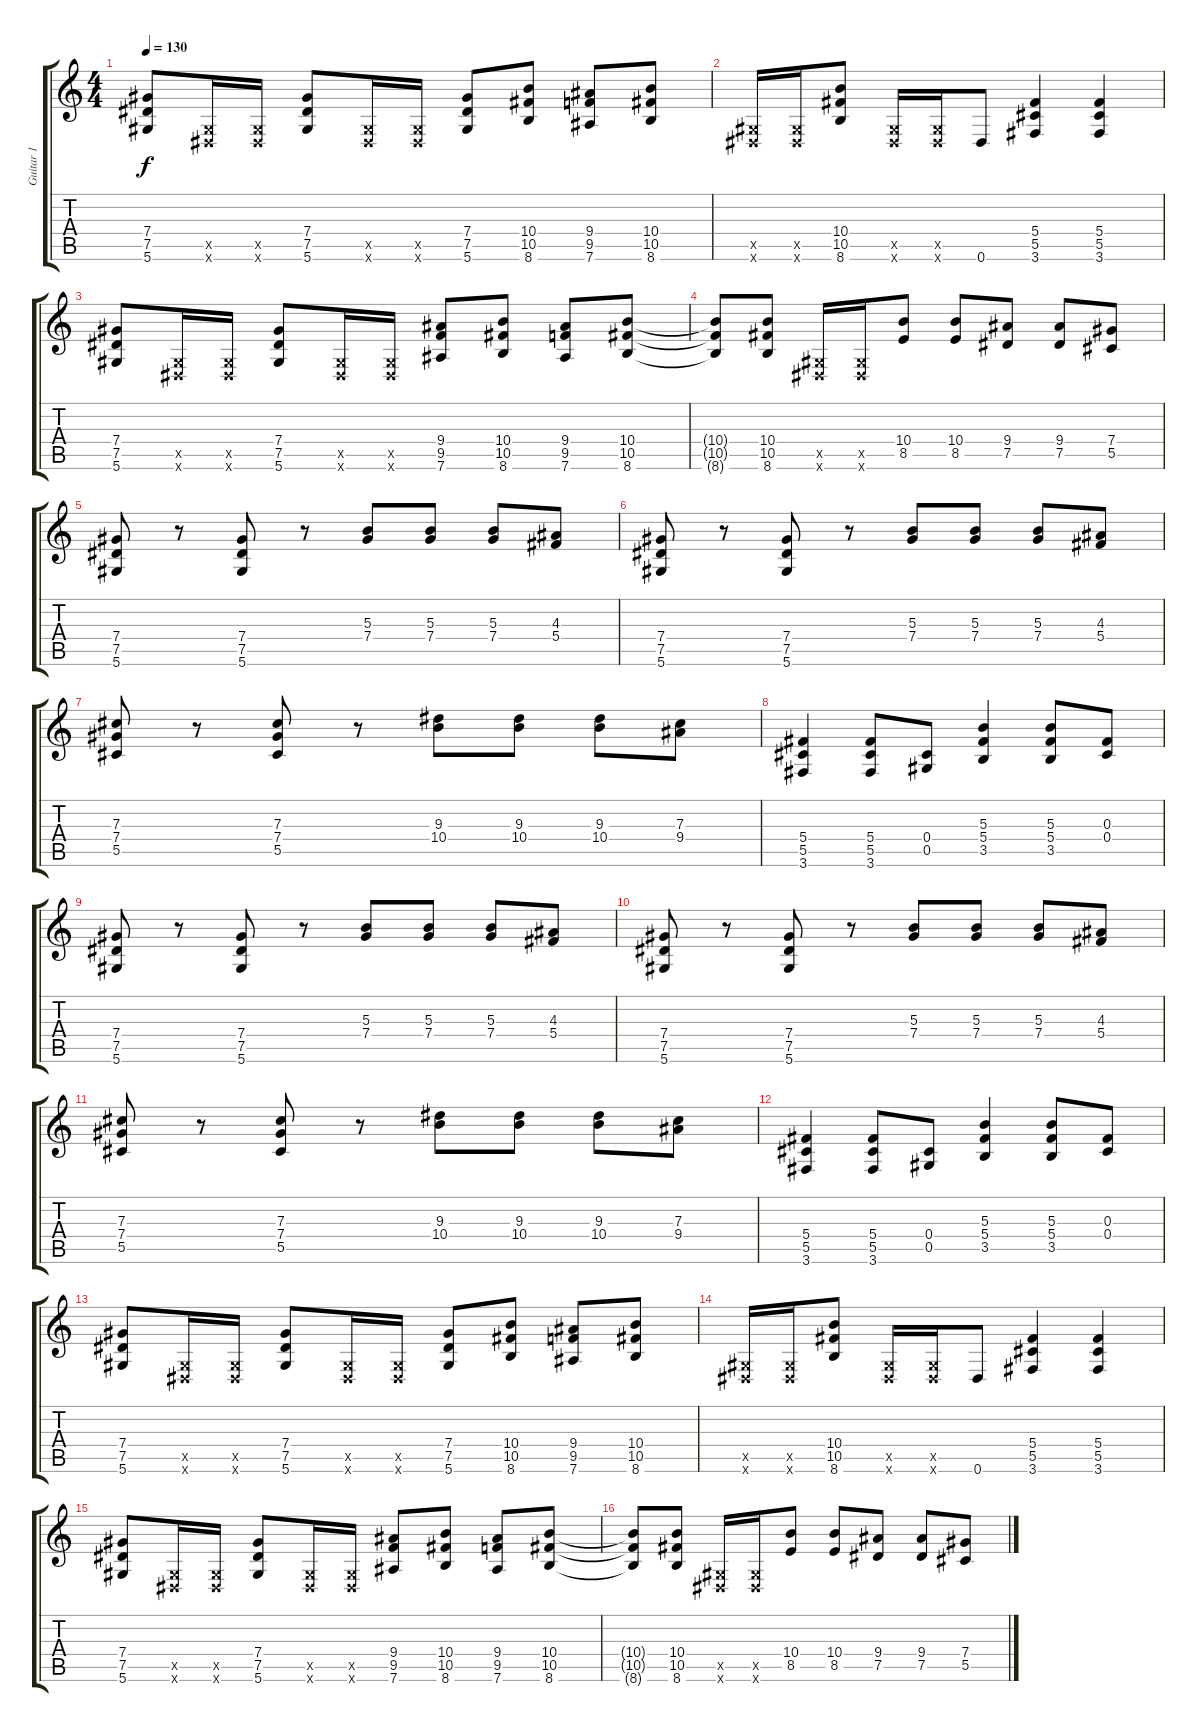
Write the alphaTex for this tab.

\track ("Guitar 1" "Guitar 1") {instrument distortionguitar}
\staff {score tabs}
\tuning (Eb4 Bb3 Gb3 Db3 Ab2 Eb2) {hide}
\ts (4 4)
\tempo 130
\clef g2
\ks c
(7.4 7.5 5.6).8{dy f} (0.5{x} 0.6{x}).16 (0.5{x} 0.6{x}).16 (7.4 7.5 5.6).8 (0.5{x} 0.6{x}).16 (0.5{x} 0.6{x}).16 (7.4 7.5 5.6).8 (10.4 10.5 8.6).8 (9.4 9.5 7.6).8 (10.4 10.5 8.6).8 |
(0.5{x} 0.6{x}).16 (0.5{x} 0.6{x}).16 (10.4 10.5 8.6).8 (0.5{x} 0.6{x}).16 (0.5{x} 0.6{x}).16 0.6.8 (5.4 5.5 3.6).4 (5.4 5.5 3.6).4 |
(7.4 7.5 5.6).8 (0.5{x} 0.6{x}).16 (0.5{x} 0.6{x}).16 (7.4 7.5 5.6).8 (0.5{x} 0.6{x}).16 (0.5{x} 0.6{x}).16 (9.4 9.5 7.6).8 (10.4 10.5 8.6).8 (9.4 9.5 7.6).8 (10.4 10.5 8.6).8 |
(10.4{t} 10.5{t} 8.6{t}).8 (10.4 10.5 8.6).8 (0.5{x} 0.6{x}).16 (0.5{x} 0.6{x}).16 (10.4 8.5).8 (10.4 8.5).8 (9.4 7.5).8 (9.4 7.5).8 (7.4 5.5).8 |
(7.4 7.5 5.6).8 r.8 (7.4 7.5 5.6).8 r.8 (5.3 7.4).8 (5.3 7.4).8 (5.3 7.4).8 (4.3 5.4).8 |
(7.4 7.5 5.6).8 r.8 (7.4 7.5 5.6).8 r.8 (5.3 7.4).8 (5.3 7.4).8 (5.3 7.4).8 (4.3 5.4).8 |
(7.3 7.4 5.5).8 r.8 (7.3 7.4 5.5).8 r.8 (9.3 10.4).8 (9.3 10.4).8 (9.3 10.4).8 (7.3 9.4).8 |
(5.4 5.5 3.6).4 (5.4 5.5 3.6).8 (0.4 0.5).8 (5.3 5.4 3.5).4 (5.3 5.4 3.5).8 (0.3 0.4).8 |
(7.4 7.5 5.6).8 r.8 (7.4 7.5 5.6).8 r.8 (5.3 7.4).8 (5.3 7.4).8 (5.3 7.4).8 (4.3 5.4).8 |
(7.4 7.5 5.6).8 r.8 (7.4 7.5 5.6).8 r.8 (5.3 7.4).8 (5.3 7.4).8 (5.3 7.4).8 (4.3 5.4).8 |
(7.3 7.4 5.5).8 r.8 (7.3 7.4 5.5).8 r.8 (9.3 10.4).8 (9.3 10.4).8 (9.3 10.4).8 (7.3 9.4).8 |
(5.4 5.5 3.6).4 (5.4 5.5 3.6).8 (0.4 0.5).8 (5.3 5.4 3.5).4 (5.3 5.4 3.5).8 (0.3 0.4).8 |
(7.4 7.5 5.6).8 (0.5{x} 0.6{x}).16 (0.5{x} 0.6{x}).16 (7.4 7.5 5.6).8 (0.5{x} 0.6{x}).16 (0.5{x} 0.6{x}).16 (7.4 7.5 5.6).8 (10.4 10.5 8.6).8 (9.4 9.5 7.6).8 (10.4 10.5 8.6).8 |
(0.5{x} 0.6{x}).16 (0.5{x} 0.6{x}).16 (10.4 10.5 8.6).8 (0.5{x} 0.6{x}).16 (0.5{x} 0.6{x}).16 0.6.8 (5.4 5.5 3.6).4 (5.4 5.5 3.6).4 |
(7.4 7.5 5.6).8 (0.5{x} 0.6{x}).16 (0.5{x} 0.6{x}).16 (7.4 7.5 5.6).8 (0.5{x} 0.6{x}).16 (0.5{x} 0.6{x}).16 (9.4 9.5 7.6).8 (10.4 10.5 8.6).8 (9.4 9.5 7.6).8 (10.4 10.5 8.6).8 |
(10.4{t} 10.5{t} 8.6{t}).8 (10.4 10.5 8.6).8 (0.5{x} 0.6{x}).16 (0.5{x} 0.6{x}).16 (10.4 8.5).8 (10.4 8.5).8 (9.4 7.5).8 (9.4 7.5).8 (7.4 5.5).8
